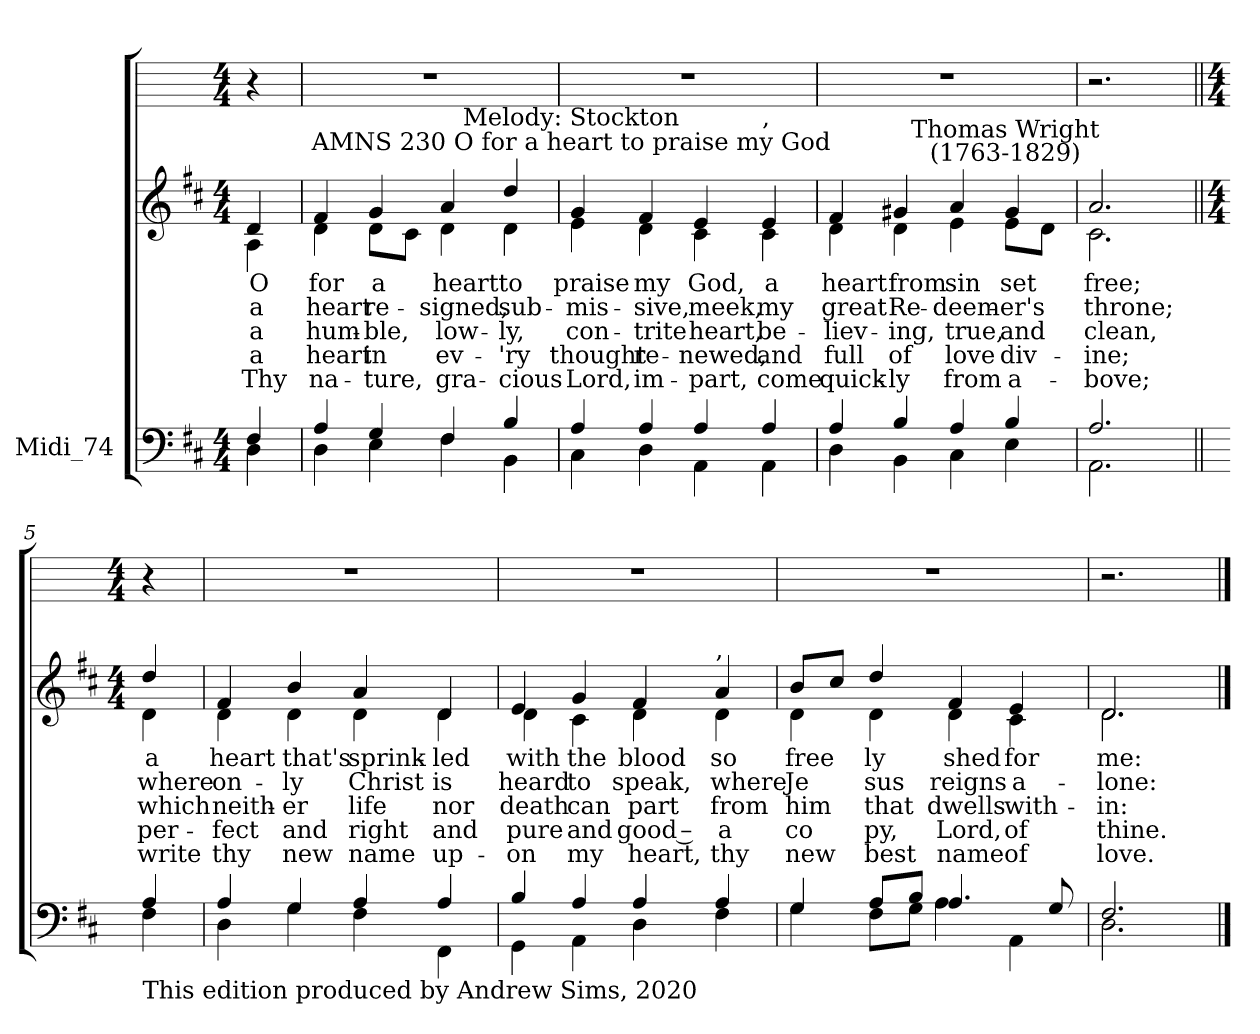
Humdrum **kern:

**kern	**kern	**text	**text	**text	**text	**text	**kern
*part3	*part2	*part2	*part2	*part2	*part2	*part2	*part1
*staff3	*staff2	*staff2	*staff2	*staff2	*staff2	*staff2	*staff1
*I"Midi_74	*	*	*	*	*	*	*
*clefF4	*clefG2	*	*	*	*	*	*
*k[f#c#]	*k[f#c#]	*	*	*	*	*	*
*D:	*D:	*	*	*	*	*	*
*M4/4	*M4/4	*	*	*	*	*	*M4/4
=	=	=	=	=	=	=	=
*^	*	*	*	*	*	*	*
!	!	!LO:TX:a:cj:t=Charles Wesley\n(1707-1788)	!	!	!	!	!	!
!	!	!	!LO:LY:b	!LO:LY:b	!LO:LY:b	!LO:LY:b	!LO:LY:b	!
*	*	*^	*	*	*	*	*	*
4F#/	4D\	4d/	4A\	O	a	a	a	Thy	4r
=1	=1	=1	=1	=1	=1	=1	=1	=1	=1
!	!	!	!	!LO:LY:b	!LO:LY:b	!LO:LY:b	!LO:LY:b	!LO:LY:b	!
4A/	4D\	4f#/	4d\	for	heart	hum-	-heart	na-	1r
!	!	!	!	!LO:LY:b	!LO:LY:b	!LO:LY:b	!LO:LY:b	!LO:LY:b	!
4G/	4E\	4g/	8d\L	-a	re-	-ble,	in	ture,	.
.	.	.	8c#\J	.	.	.	.	.	.
!	!	!	!	!LO:LY:b	!LO:LY:b	!LO:LY:b	!LO:LY:b	!LO:LY:b	!
4F#/	4F#\	4a/	4d\	heart	signed,	low-	-ev-	-gra-	.
!	!	!	!	!LO:LY:b	!LO:LY:b	!LO:LY:b	!LO:LY:b	!LO:LY:b	!
4B/	4BB\	4dd/	4d\	-to	sub-	-ly,	'ry	cious	.
=2	=2	=2	=2	=2	=2	=2	=2	=2	=2
!	!	!LO:TX:a:cj:t=AMNS 230 O for a heart to praise my God	!	!	!	!	!	!	!
!	!	!LO:TX:a:cj:t=Melody&colon; Stockton	!	!	!	!	!	!	!
!	!	!	!	!LO:LY:b	!LO:LY:b	!LO:LY:b	!LO:LY:b	!LO:LY:b	!
4A/	4C#\	4g/	4e\	praise	mis-	-con-	-thought	Lord,	1r
!	!	!	!	!LO:LY:b	!LO:LY:b	!LO:LY:b	!LO:LY:b	!LO:LY:b	!
4A/	4D\	4f#/	4d\	my	sive,	trite	re-	-im-	.
!	!	!	!	!LO:LY:b	!LO:LY:b	!LO:LY:b	!LO:LY:b	!LO:LY:b	!
4A/	4AA\	4e/	4c#\	-God,	meek,	heart,	newed,	part,	.
!	!	!LO:TX:a:t=,	!	!	!	!	!	!	!
!	!	!	!	!LO:LY:b	!LO:LY:b	!LO:LY:b	!LO:LY:b	!LO:LY:b	!
4A/	4AA\	4e/	4c#\	a	my	be-	-and	come	.
=3	=3	=3	=3	=3	=3	=3	=3	=3	=3
!	!	!	!	!LO:LY:b	!LO:LY:b	!LO:LY:b	!LO:LY:b	!LO:LY:b	!
4A/	4D\	4f#/	4d\	heart	great	liev-	-full	quick-	1r
!	!	!	!	!LO:LY:b	!LO:LY:b	!LO:LY:b	!LO:LY:b	!LO:LY:b	!
4B/	4BB\	4g#X/	4d\	-from	Re-	-ing,	of	ly	.
!	!	!	!	!LO:LY:b	!LO:LY:b	!LO:LY:b	!LO:LY:b	!LO:LY:b	!
4A/	4C#\	4a/	4e\	sin	deem-	-true,	love	from	.
!	!	!LO:TX:a:cj:t=Thomas Wright\n(1763-1829)	!	!	!	!	!	!	!
!	!	!	!	!LO:LY:b	!LO:LY:b	!LO:LY:b	!LO:LY:b	!LO:LY:b	!
4B/	4E\	4g#/	8e\L	set	er's	and	div-	-a-	.
.	.	.	8d\J	.	.	.	.	.	.
=4	=4	=4	=4	=4	=4	=4	=4	=4	=4
!	!	!	!	!LO:LY:b	!LO:LY:b	!LO:LY:b	!LO:LY:b	!LO:LY:b	!
2.A/	2.AA\	2.a/	2.c#\	-free;	throne;	clean,	ine;	bove;	2.r
!!LO:LB:g=z
=5||	=5||	=5||	=5||	=5||	=5||	=5||	=5||	=5||	=5||
*	*	*M4/4	*	*	*	*	*	*	*M4/4
!LO:TX:b:t=This edition produced by Andrew Sims, 2020	!	!	!	!	!	!	!	!	!
!	!	!	!	!LO:LY:b	!LO:LY:b	!LO:LY:b	!LO:LY:b	!LO:LY:b	!
4A/	4F#\	4dd/	4d\	a	where	which	per-	-write	4r
=6	=6	=6	=6	=6	=6	=6	=6	=6	=6
!	!	!	!	!LO:LY:b	!LO:LY:b	!LO:LY:b	!LO:LY:b	!LO:LY:b	!
4A/	4D\	4f#/	4d\	heart	on-	-neith-	-fect	thy	1r
!	!	!	!	!LO:LY:b	!LO:LY:b	!LO:LY:b	!LO:LY:b	!LO:LY:b	!
4G/	4G\	4b/	4d\	that's	ly	er	and	new	.
!	!	!	!	!LO:LY:b	!LO:LY:b	!LO:LY:b	!LO:LY:b	!LO:LY:b	!
4A/	4F#\	4a/	4d\	sprink-	-Christ	life	right	name	.
!	!	!	!	!LO:LY:b	!LO:LY:b	!LO:LY:b	!LO:LY:b	!LO:LY:b	!
4A/	4FF#\	4d/	4d\	led	is	nor	and	up-	.
=7	=7	=7	=7	=7	=7	=7	=7	=7	=7
!	!	!	!	!LO:LY:b	!LO:LY:b	!LO:LY:b	!LO:LY:b	!LO:LY:b	!
4B/	4GG\	4e/	4d\	-with	heard	death	pure	on	1r
!	!	!	!	!LO:LY:b	!LO:LY:b	!LO:LY:b	!LO:LY:b	!LO:LY:b	!
4A/	4AA\	4g/	4c#\	the	to	can	and	my	.
!	!	!	!	!LO:LY:b	!LO:LY:b	!LO:LY:b	!LO:LY:b	!LO:LY:b	!
4A/	4D\	4f#/	4d\	blood	speak,	part	good –	heart,	.
!	!	!LO:TX:a:t=,	!	!	!	!	!	!	!
!	!	!	!	!LO:LY:b	!LO:LY:b	!LO:LY:b	!LO:LY:b	!LO:LY:b	!
4A/	4F#\	4a/	4d\	so	where	from	a	thy	.
=8	=8	=8	=8	=8	=8	=8	=8	=8	=8
!	!	!	!	!LO:LY:b	!LO:LY:b	!LO:LY:b	!LO:LY:b	!LO:LY:b	!
4G/	4G\	8b/L	4d\	free	Je	him	co	new	1r
.	.	8cc#/J	.	.	.	.	.	.	.
!	!	!	!	!LO:LY:b	!LO:LY:b	!LO:LY:b	!LO:LY:b	!LO:LY:b	!
8A/L	8F#\L	4dd/	4d\	ly	sus	that	py,	best	.
8B/J	8G\J	.	.	.	.	.	.	.	.
!	!	!	!	!LO:LY:b	!LO:LY:b	!LO:LY:b	!LO:LY:b	!LO:LY:b	!
4.A/	4A\	4f#/	4d\	shed	reigns	dwells	Lord,	name	.
!	!	!	!	!LO:LY:b	!LO:LY:b	!LO:LY:b	!LO:LY:b	!LO:LY:b	!
.	4AA\	4e/	4c#\	for	a-	-with-	-of	of	.
8G/	.	.	.	.	.	.	.	.	.
=9	=9	=9	=9	=9	=9	=9	=9	=9	=9
!	!	!	!	!LO:LY:b	!LO:LY:b	!LO:LY:b	!LO:LY:b	!LO:LY:b	!
2.F#/	2.D\	2.d/	2.d\	me:	lone:	in:	thine.	love.	2.r
*v	*v	*	*	*	*	*	*	*	*
*	*v	*v	*	*	*	*	*	*
==	==	==	==	==	==	==	==
*-	*-	*-	*-	*-	*-	*-	*-
